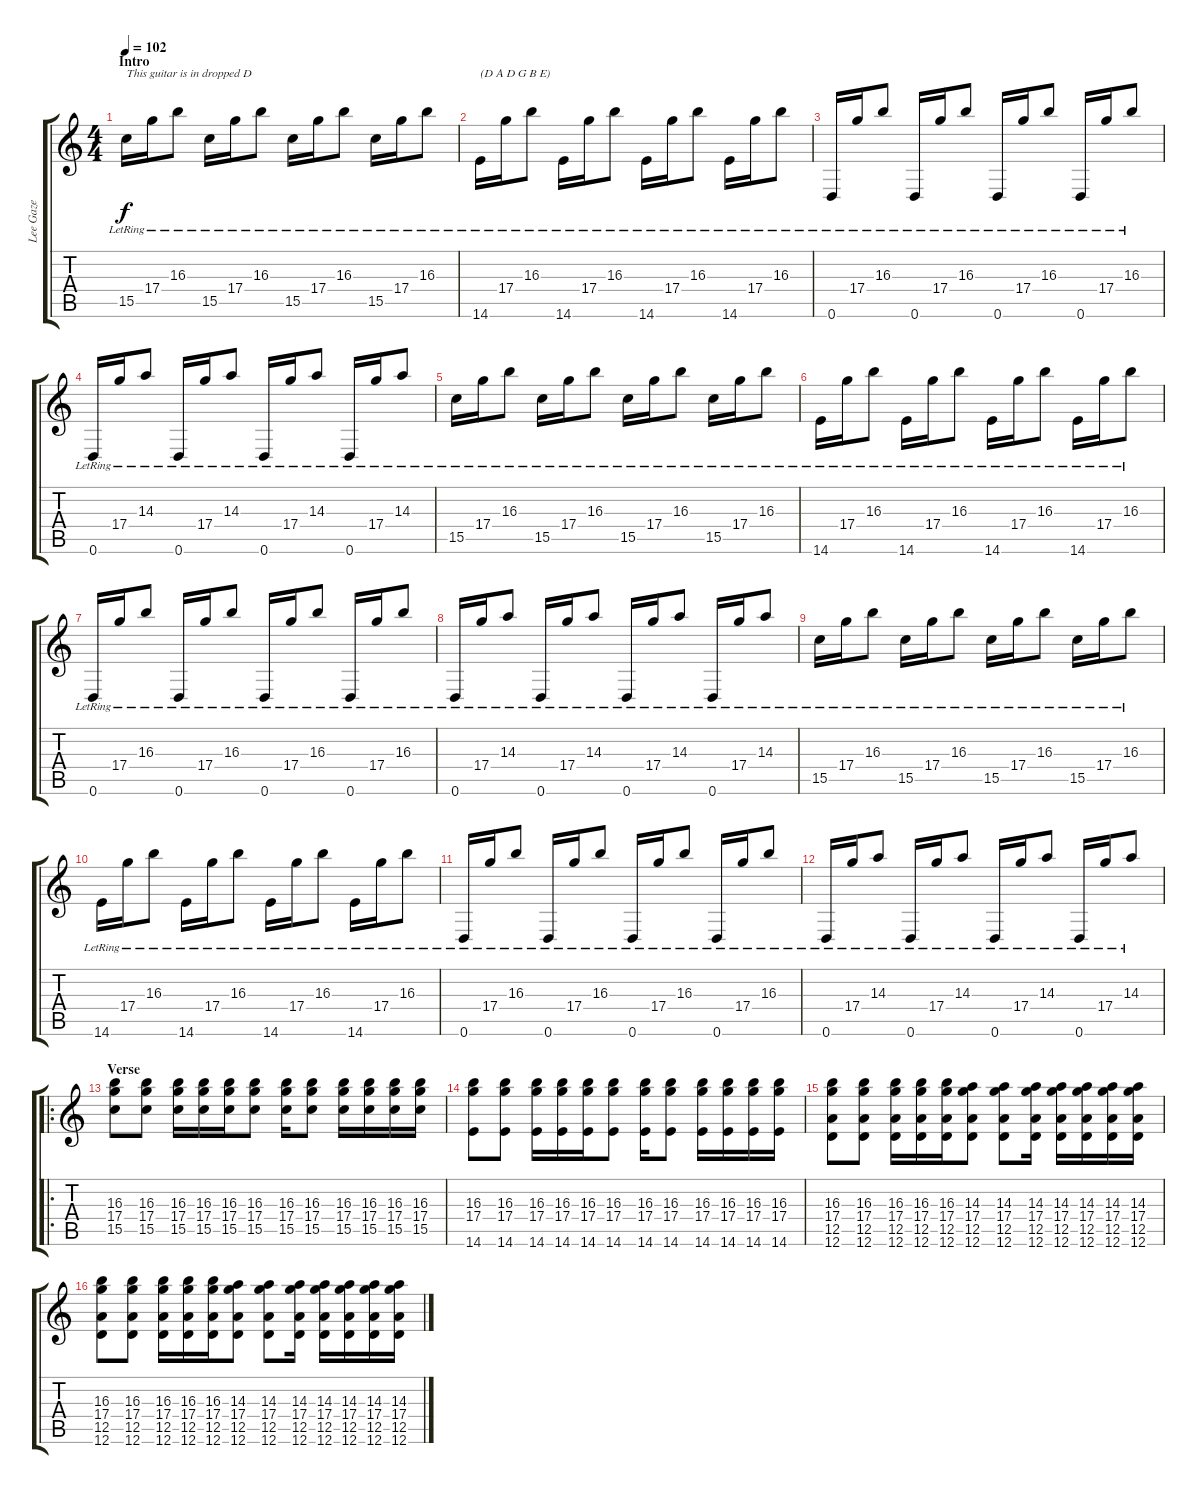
\track ("Lee Gaze" "Lee Gaze") {instrument electricguitarjazz}
\staff {score tabs}
\tuning (E4 B3 G3 D3 A2 D2) {hide}
\ts (4 4)
\section ("" "Intro")
\tempo 102
\clef g2
\ks c
15.5{lr}.16{txt "This guitar is in dropped D" dy f instrument electricguitarjazz} 17.4{lr}.16 16.3{lr}.8 15.5{lr}.16 17.4{lr}.16 16.3{lr}.8 15.5{lr}.16 17.4{lr}.16 16.3{lr}.8 15.5{lr}.16 17.4{lr}.16 16.3{lr}.8 |
14.6{lr}.16{txt "(D A D G B E)"} 17.4{lr}.16 16.3{lr}.8 14.6{lr}.16 17.4{lr}.16 16.3{lr}.8 14.6{lr}.16 17.4{lr}.16 16.3{lr}.8 14.6{lr}.16 17.4{lr}.16 16.3{lr}.8 |
0.6{lr}.16 17.4{lr}.16 16.3{lr}.8 0.6{lr}.16 17.4{lr}.16 16.3{lr}.8 0.6{lr}.16 17.4{lr}.16 16.3{lr}.8 0.6{lr}.16 17.4{lr}.16 16.3{lr}.8 |
0.6{lr}.16 17.4{lr}.16 14.3{lr}.8 0.6{lr}.16 17.4{lr}.16 14.3{lr}.8 0.6{lr}.16 17.4{lr}.16 14.3{lr}.8 0.6{lr}.16 17.4{lr}.16 14.3{lr}.8 |
15.5{lr}.16 17.4{lr}.16 16.3{lr}.8 15.5{lr}.16 17.4{lr}.16 16.3{lr}.8 15.5{lr}.16 17.4{lr}.16 16.3{lr}.8 15.5{lr}.16 17.4{lr}.16 16.3{lr}.8 |
14.6{lr}.16 17.4{lr}.16 16.3{lr}.8 14.6{lr}.16 17.4{lr}.16 16.3{lr}.8 14.6{lr}.16 17.4{lr}.16 16.3{lr}.8 14.6{lr}.16 17.4{lr}.16 16.3{lr}.8 |
0.6{lr}.16 17.4{lr}.16 16.3{lr}.8 0.6{lr}.16 17.4{lr}.16 16.3{lr}.8 0.6{lr}.16 17.4{lr}.16 16.3{lr}.8 0.6{lr}.16 17.4{lr}.16 16.3{lr}.8 |
0.6{lr}.16 17.4{lr}.16 14.3{lr}.8 0.6{lr}.16 17.4{lr}.16 14.3{lr}.8 0.6{lr}.16 17.4{lr}.16 14.3{lr}.8 0.6{lr}.16 17.4{lr}.16 14.3{lr}.8 |
15.5{lr}.16 17.4{lr}.16 16.3{lr}.8 15.5{lr}.16 17.4{lr}.16 16.3{lr}.8 15.5{lr}.16 17.4{lr}.16 16.3{lr}.8 15.5{lr}.16 17.4{lr}.16 16.3{lr}.8 |
14.6{lr}.16 17.4{lr}.16 16.3{lr}.8 14.6{lr}.16 17.4{lr}.16 16.3{lr}.8 14.6{lr}.16 17.4{lr}.16 16.3{lr}.8 14.6{lr}.16 17.4{lr}.16 16.3{lr}.8 |
0.6{lr}.16 17.4{lr}.16 16.3{lr}.8 0.6{lr}.16 17.4{lr}.16 16.3{lr}.8 0.6{lr}.16 17.4{lr}.16 16.3{lr}.8 0.6{lr}.16 17.4{lr}.16 16.3{lr}.8 |
0.6{lr}.16 17.4{lr}.16 14.3{lr}.8 0.6{lr}.16 17.4{lr}.16 14.3{lr}.8 0.6{lr}.16 17.4{lr}.16 14.3{lr}.8 0.6{lr}.16 17.4{lr}.16 14.3{lr}.8 |
\ro
\section ("" "Verse")
(16.3 17.4 15.5).8 (16.3 17.4 15.5).8 (16.3 17.4 15.5).16 (16.3 17.4 15.5).16 (16.3 17.4 15.5).16 (16.3 17.4 15.5).8 (16.3 17.4 15.5).16 (16.3 17.4 15.5).8 (16.3 17.4 15.5).16 (16.3 17.4 15.5).16 (16.3 17.4 15.5).16 (16.3 17.4 15.5).16 |
(16.3 17.4 14.6).8 (16.3 17.4 14.6).8 (16.3 17.4 14.6).16 (16.3 17.4 14.6).16 (16.3 17.4 14.6).16 (16.3 17.4 14.6).8 (16.3 17.4 14.6).16 (16.3 17.4 14.6).8 (16.3 17.4 14.6).16 (16.3 17.4 14.6).16 (16.3 17.4 14.6).16 (16.3 17.4 14.6).16 |
(16.3 17.4 12.5 12.6).8 (16.3 17.4 12.5 12.6).8 (16.3 17.4 12.5 12.6).16 (16.3 17.4 12.5 12.6).16 (16.3 17.4 12.5 12.6).16 (14.3 17.4 12.5 12.6).8 (14.3 17.4 12.5 12.6).8 (14.3 17.4 12.5 12.6).16 (14.3 17.4 12.5 12.6).16 (14.3 17.4 12.5 12.6).16 (14.3 17.4 12.5 12.6).16 (14.3 17.4 12.5 12.6).16 |
(16.3 17.4 12.5 12.6).8 (16.3 17.4 12.5 12.6).8 (16.3 17.4 12.5 12.6).16 (16.3 17.4 12.5 12.6).16 (16.3 17.4 12.5 12.6).16 (14.3 17.4 12.5 12.6).8 (14.3 17.4 12.5 12.6).8 (14.3 17.4 12.5 12.6).16 (14.3 17.4 12.5 12.6).16 (14.3 17.4 12.5 12.6).16 (14.3 17.4 12.5 12.6).16 (14.3 17.4 12.5 12.6).16
